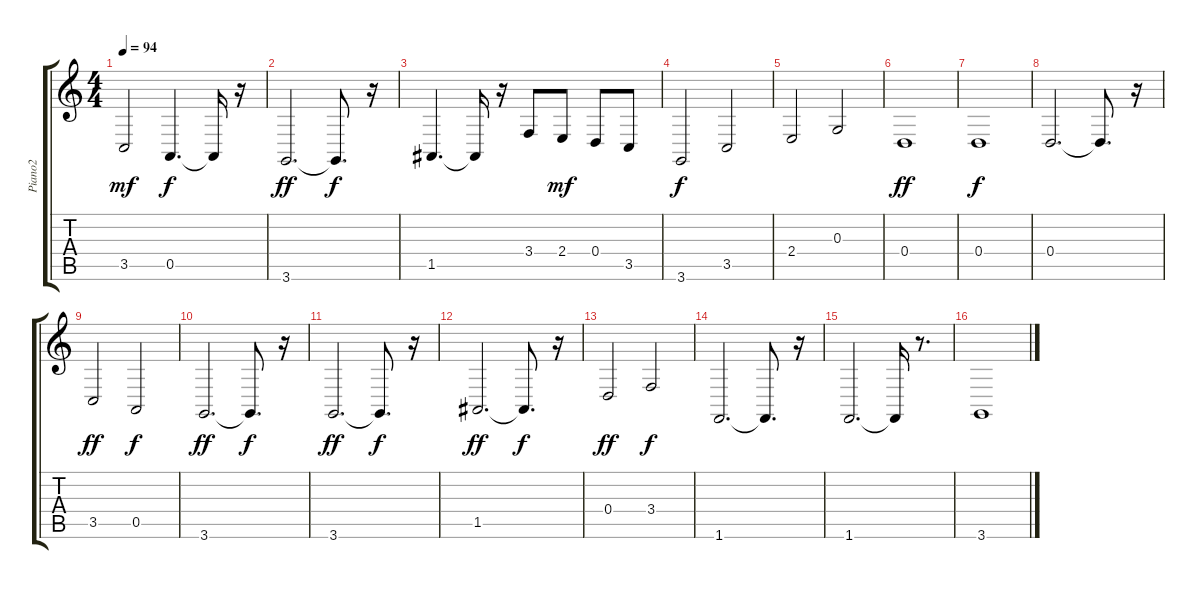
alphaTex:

\track ("Piano2                  " "Piano2    ") {instrument acousticgrandpiano}
\staff {score tabs}
\tuning (E4 B3 G3 D3 A2 E2) {hide}
\ts (4 4)
\tempo 94
\clef g2
\ks c
3.5.2{dy mf} 0.5.4{d dy f} 0.5{t}.16 r.16 |
3.6.2{d dy ff} 3.6{t}.8{d dy f} r.16 |
1.5.4{d} 1.5{t}.16 r.16 3.4.8 2.4.8{dy mf} 0.4.8 3.5.8 |
3.6.2{dy f} 3.5.2 |
2.4.2 0.3.2 |
0.4.1{dy ff} |
0.4.1{dy f} |
0.4.2{d} 0.4{t}.8{d} r.16 |
3.5.2{dy ff} 0.5.2{dy f} |
3.6.2{d dy ff} 3.6{t}.8{d dy f} r.16 |
3.6.2{d dy ff} 3.6{t}.8{d dy f} r.16 |
1.5.2{d dy ff} 1.5{t}.8{d dy f} r.16 |
0.4.2{dy ff} 3.4.2{dy f} |
1.6.2{d} 1.6{t}.8{d} r.16 |
1.6.2{d} 1.6{t}.16 r.8{d} |
3.6.1
